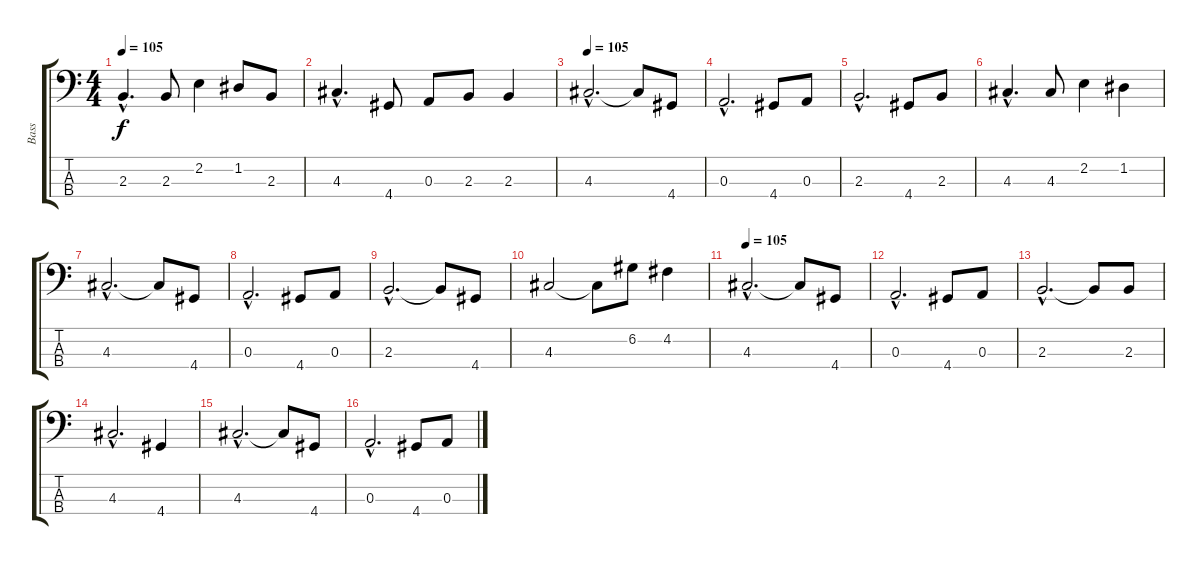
\track ("Bass" "Bass") {instrument electricbassfinger}
\staff {score tabs}
\tuning (G2 D2 A1 E1) {hide}
\ts (4 4)
\tempo 105
\clef f4
\ks c
2.3{hac}.4{d dy f} 2.3.8 2.2.4 1.2.8 2.3.8 |
4.3{hac}.4{d} 4.4.8 0.3.8 2.3.8 2.3.4 |
\tempo 105
4.3{hac}.2{d} 4.3{t}.8 4.4.8 |
0.3{hac}.2{d} 4.4.8 0.3.8 |
2.3{hac}.2{d} 4.4.8 2.3.8 |
4.3{hac}.4{d} 4.3.8 2.2.4 1.2.4 |
4.3{hac}.2{d} 4.3{t}.8 4.4.8 |
0.3{hac}.2{d} 4.4.8 0.3.8 |
2.3{hac}.2{d} 2.3{t}.8 4.4.8 |
4.3.2 4.3{t}.8 6.2.8 4.2.4 |
\tempo 105
4.3{hac}.2{d} 4.3{t}.8 4.4.8 |
0.3{hac}.2{d} 4.4.8 0.3.8 |
2.3{hac}.2{d} 2.3{t}.8 2.3.8 |
4.3{hac}.2{d} 4.4.4 |
4.3{hac}.2{d} 4.3{t}.8 4.4.8 |
0.3{hac}.2{d} 4.4.8 0.3.8
